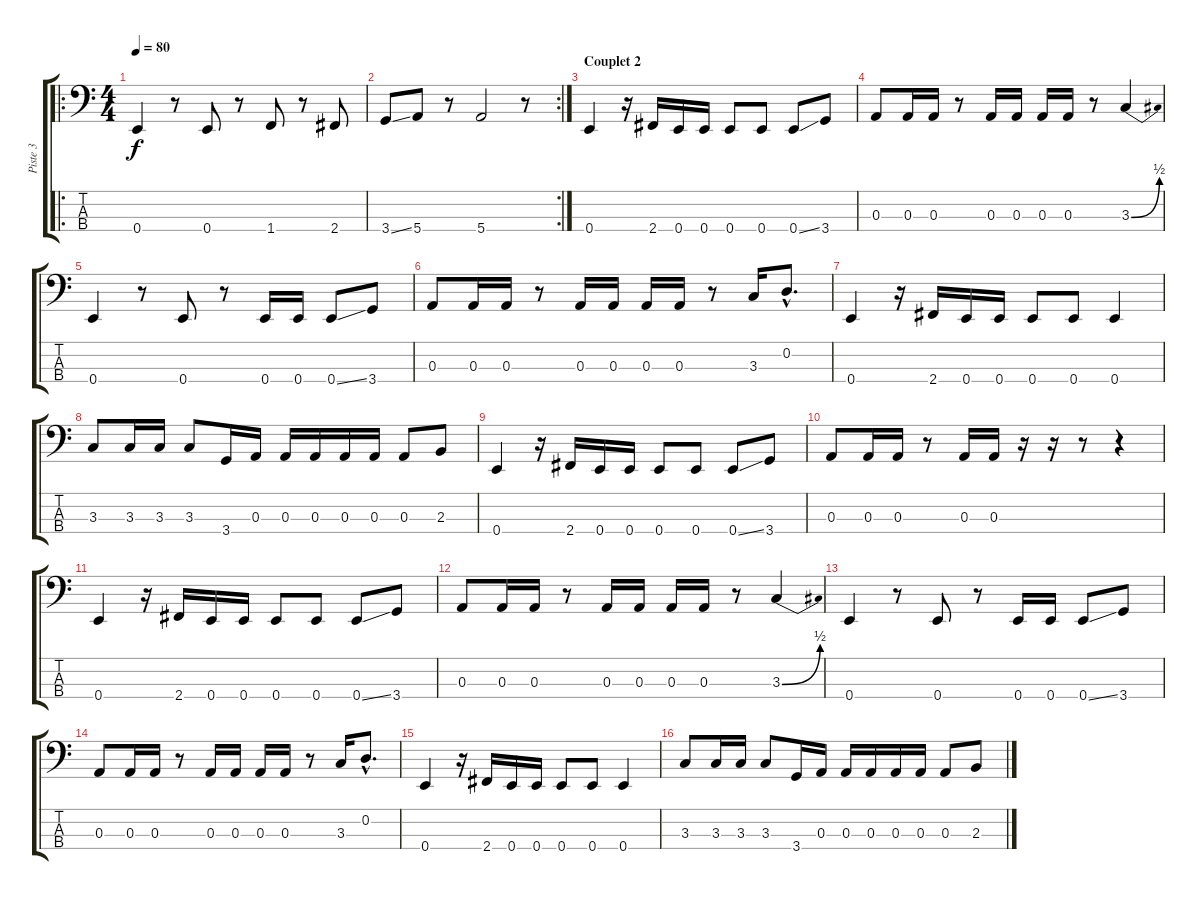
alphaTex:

\track ("Piste 3" "Piste 3") {instrument electricbassfinger}
\staff {score tabs}
\tuning (G2 D2 A1 E1) {hide}
\ro
\ts (4 4)
\tempo 80
\clef f4
\ks c
0.4.4{dy f} r.8 0.4.8 r.8 1.4.8 r.8 2.4.8 |
\rc 2
3.4{ss}.8 5.4.8 r.8 5.4.2 r.8 |
\section ("" "Couplet 2")
0.4.4 r.16 2.4.16 0.4.16 0.4.16 0.4.8 0.4.8 0.4{ss}.8 3.4.8 |
0.3.8 0.3.16 0.3.16 r.8 0.3.16 0.3.16 0.3.16 0.3.16 r.8 3.3{be (bend 0 0 60 2)}.4 |
0.4.4 r.8 0.4.8 r.8 0.4.16 0.4.16 0.4{ss}.8 3.4.8 |
0.3.8 0.3.16 0.3.16 r.8 0.3.16 0.3.16 0.3.16 0.3.16 r.8 3.3.16 0.2{hac}.8{d} |
0.4.4 r.16 2.4.16 0.4.16 0.4.16 0.4.8 0.4.8 0.4.4 |
3.3.8 3.3.16 3.3.16 3.3.8 3.4.16 0.3.16 0.3.16 0.3.16 0.3.16 0.3.16 0.3.8 2.3.8 |
0.4.4 r.16 2.4.16 0.4.16 0.4.16 0.4.8 0.4.8 0.4{ss}.8 3.4.8 |
0.3.8 0.3.16 0.3.16 r.8 0.3.16 0.3.16 r.16 r.16 r.8 r.4 |
0.4.4 r.16 2.4.16 0.4.16 0.4.16 0.4.8 0.4.8 0.4{ss}.8 3.4.8 |
0.3.8 0.3.16 0.3.16 r.8 0.3.16 0.3.16 0.3.16 0.3.16 r.8 3.3{be (bend 0 0 60 2)}.4 |
0.4.4 r.8 0.4.8 r.8 0.4.16 0.4.16 0.4{ss}.8 3.4.8 |
0.3.8 0.3.16 0.3.16 r.8 0.3.16 0.3.16 0.3.16 0.3.16 r.8 3.3.16 0.2{hac}.8{d} |
0.4.4 r.16 2.4.16 0.4.16 0.4.16 0.4.8 0.4.8 0.4.4 |
3.3.8 3.3.16 3.3.16 3.3.8 3.4.16 0.3.16 0.3.16 0.3.16 0.3.16 0.3.16 0.3.8 2.3.8
